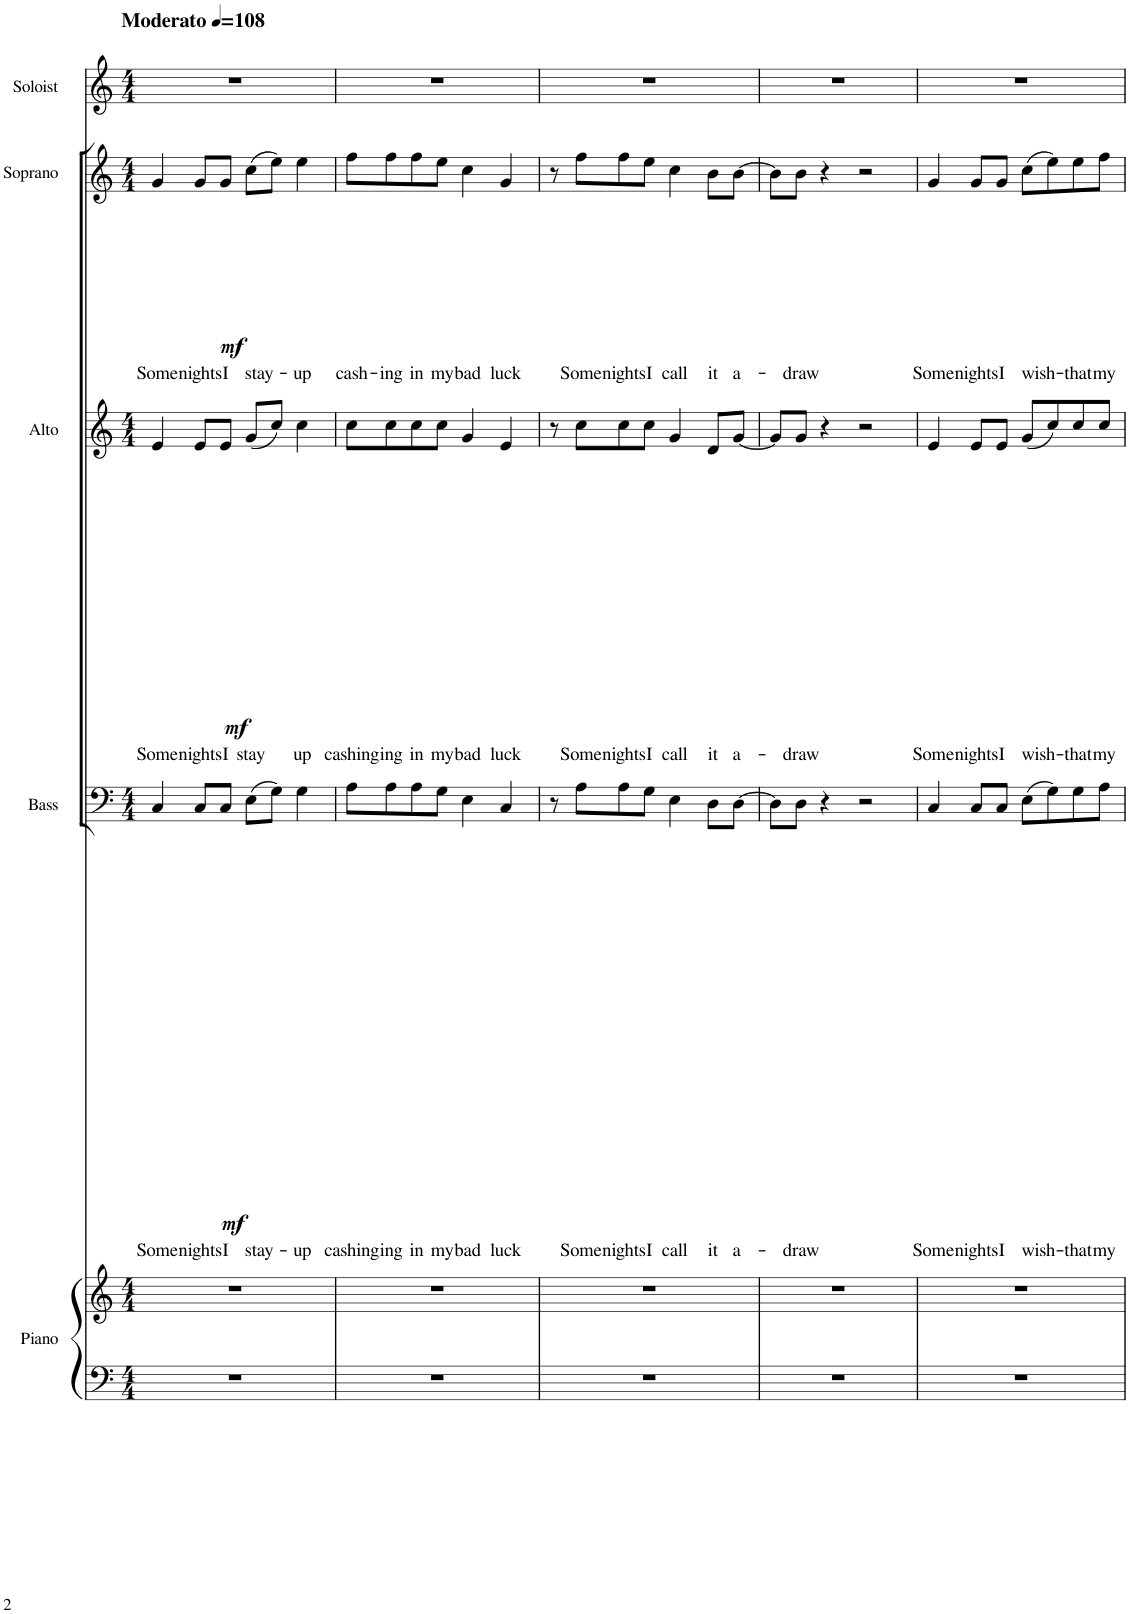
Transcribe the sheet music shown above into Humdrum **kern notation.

**kern	**kern	**kern	**text	**dynam	**kern	**text	**dynam	**kern	**text	**dynam	**kern
*part5	*part5	*part4	*part4	*part4	*part3	*part3	*part3	*part2	*part2	*part2	*part1
*staff6	*staff5	*staff4	*staff4	*staff4	*staff3	*staff3	*staff3	*staff2	*staff2	*staff2	*staff1
*I"Piano	*	*I"Bass	*	*	*I"Alto	*	*	*I"Soprano	*	*	*I"Soloist
*I'Pno.	*	*I'B	*	*	*I'A	*	*	*I'S	*	*	*I'Soloist
*clefF4	*clefG2	*clefF4	*	*	*clefG2	*	*	*clefG2	*	*	*clefG2
*k[]	*k[]	*k[]	*	*	*k[]	*	*	*k[]	*	*	*k[]
*M4/4	*M4/4	*M4/4	*	*	*M4/4	*	*	*M4/4	*	*	*M4/4
*MM108	*MM108	*MM108	*	*	*MM108	*	*	*MM108	*	*	*MM108
=1	=1	=1	=1	=1	=1	=1	=1	=1	=1	=1	=1
!	!	!	!	!	!	!	!	!	!	!	!LO:TX:a:B:t=Moderato
!	!	!	!LO:LY:b	!LO:DY:b	!	!LO:LY:b	!LO:DY:b	!	!LO:LY:b	!LO:DY:b	!
1r	1r	4C/	Some	mf	4e/	Some	mf	4g/	Some	mf	1r
!	!	!	!LO:LY:b	!	!	!LO:LY:b	!	!	!LO:LY:b	!	!
.	.	8C/L	nights	.	8e/L	nights	.	8g/L	nights	.	.
!	!	!	!LO:LY:b	!	!	!LO:LY:b	!	!	!LO:LY:b	!	!
.	.	8C/J	I	.	8e/J	I	.	8g/J	I	.	.
!	!	!	!LO:LY:b	!	!	!LO:LY:b	!	!	!LO:LY:b	!	!
.	.	(8E\L	stay-	.	(8g/L	stay	.	(8cc\L	stay-	.	.
.	.	8G\J)	.	.	8cc/J)	.	.	8ee\J)	.	.	.
!	!	!	!LO:LY:b	!	!	!LO:LY:b	!	!	!LO:LY:b	!	!
.	.	4G\	up	.	4cc\	up	.	4ee\	up	.	.
=2	=2	=2	=2	=2	=2	=2	=2	=2	=2	=2	=2
!	!	!	!LO:LY:b	!	!	!LO:LY:b	!	!	!LO:LY:b	!	!
1r	1r	8A\L	cashing-	.	8cc\L	cashing-	.	8ff\L	cash-	.	1r
!	!	!	!LO:LY:b	!	!	!LO:LY:b	!	!	!LO:LY:b	!	!
.	.	8A\	-ing	.	8cc\	-ing	.	8ff\	-ing	.	.
!	!	!	!LO:LY:b	!	!	!LO:LY:b	!	!	!LO:LY:b	!	!
.	.	8A\	in	.	8cc\	in	.	8ff\	in	.	.
!	!	!	!LO:LY:b	!	!	!LO:LY:b	!	!	!LO:LY:b	!	!
.	.	8G\J	my	.	8cc\J	my	.	8ee\J	my	.	.
!	!	!	!LO:LY:b	!	!	!LO:LY:b	!	!	!LO:LY:b	!	!
.	.	4E\	bad	.	4g/	bad	.	4cc\	bad	.	.
!	!	!	!LO:LY:b	!	!	!LO:LY:b	!	!	!LO:LY:b	!	!
.	.	4C/	luck	.	4e/	luck	.	4g/	luck	.	.
=3	=3	=3	=3	=3	=3	=3	=3	=3	=3	=3	=3
1r	1r	8r	.	.	8r	.	.	8r	.	.	1r
!	!	!	!LO:LY:b	!	!	!LO:LY:b	!	!	!LO:LY:b	!	!
.	.	8A\L	Some	.	8cc\L	Some	.	8ff\L	Some	.	.
!	!	!	!LO:LY:b	!	!	!LO:LY:b	!	!	!LO:LY:b	!	!
.	.	8A\	nights	.	8cc\	nights	.	8ff\	nights	.	.
!	!	!	!LO:LY:b	!	!	!LO:LY:b	!	!	!LO:LY:b	!	!
.	.	8G\J	I	.	8cc\J	I	.	8ee\J	I	.	.
!	!	!	!LO:LY:b	!	!	!LO:LY:b	!	!	!LO:LY:b	!	!
.	.	4E\	call	.	4g/	call	.	4cc\	call	.	.
!	!	!	!LO:LY:b	!	!	!LO:LY:b	!	!	!LO:LY:b	!	!
.	.	8D\L	it	.	8d/L	it	.	8b\L	it	.	.
!	!	!	!LO:LY:b	!	!	!LO:LY:b	!	!	!LO:LY:b	!	!
.	.	[8D\J	a-	.	[8g/J	a-	.	[8b\J	a-	.	.
=4	=4	=4	=4	=4	=4	=4	=4	=4	=4	=4	=4
1r	1r	8D\L]	.	.	8g/L]	.	.	8b\L]	.	.	1r
!	!	!	!LO:LY:b	!	!	!LO:LY:b	!	!	!LO:LY:b	!	!
.	.	8D\J	-draw	.	8g/J	-draw	.	8b\J	-draw	.	.
.	.	4r	.	.	4r	.	.	4r	.	.	.
.	.	2r	.	.	2r	.	.	2r	.	.	.
=5	=5	=5	=5	=5	=5	=5	=5	=5	=5	=5	=5
!	!	!	!LO:LY:b	!	!	!LO:LY:b	!	!	!LO:LY:b	!	!
1r	1r	4C/	Some	.	4e/	Some	.	4g/	Some	.	1r
!	!	!	!LO:LY:b	!	!	!LO:LY:b	!	!	!LO:LY:b	!	!
.	.	8C/L	nights	.	8e/L	nights	.	8g/L	nights	.	.
!	!	!	!LO:LY:b	!	!	!LO:LY:b	!	!	!LO:LY:b	!	!
.	.	8C/J	I	.	8e/J	I	.	8g/J	I	.	.
!	!	!	!LO:LY:b	!	!	!LO:LY:b	!	!	!LO:LY:b	!	!
.	.	(8E\L	wish-	.	(8g/L	wish-	.	(8cc\L	wish-	.	.
.	.	8G\)	.	.	8cc/)	.	.	8ee\)	.	.	.
!	!	!	!LO:LY:b	!	!	!LO:LY:b	!	!	!LO:LY:b	!	!
.	.	8G\	-that	.	8cc/	-that	.	8ee\	-that	.	.
!	!	!	!LO:LY:b	!	!	!LO:LY:b	!	!	!LO:LY:b	!	!
.	.	8A\J	my	.	8cc/J	my	.	8ff\J	my	.	.
=	=	=	=	=	=	=	=	=	=	=	=
*-	*-	*-	*-	*-	*-	*-	*-	*-	*-	*-	*-
